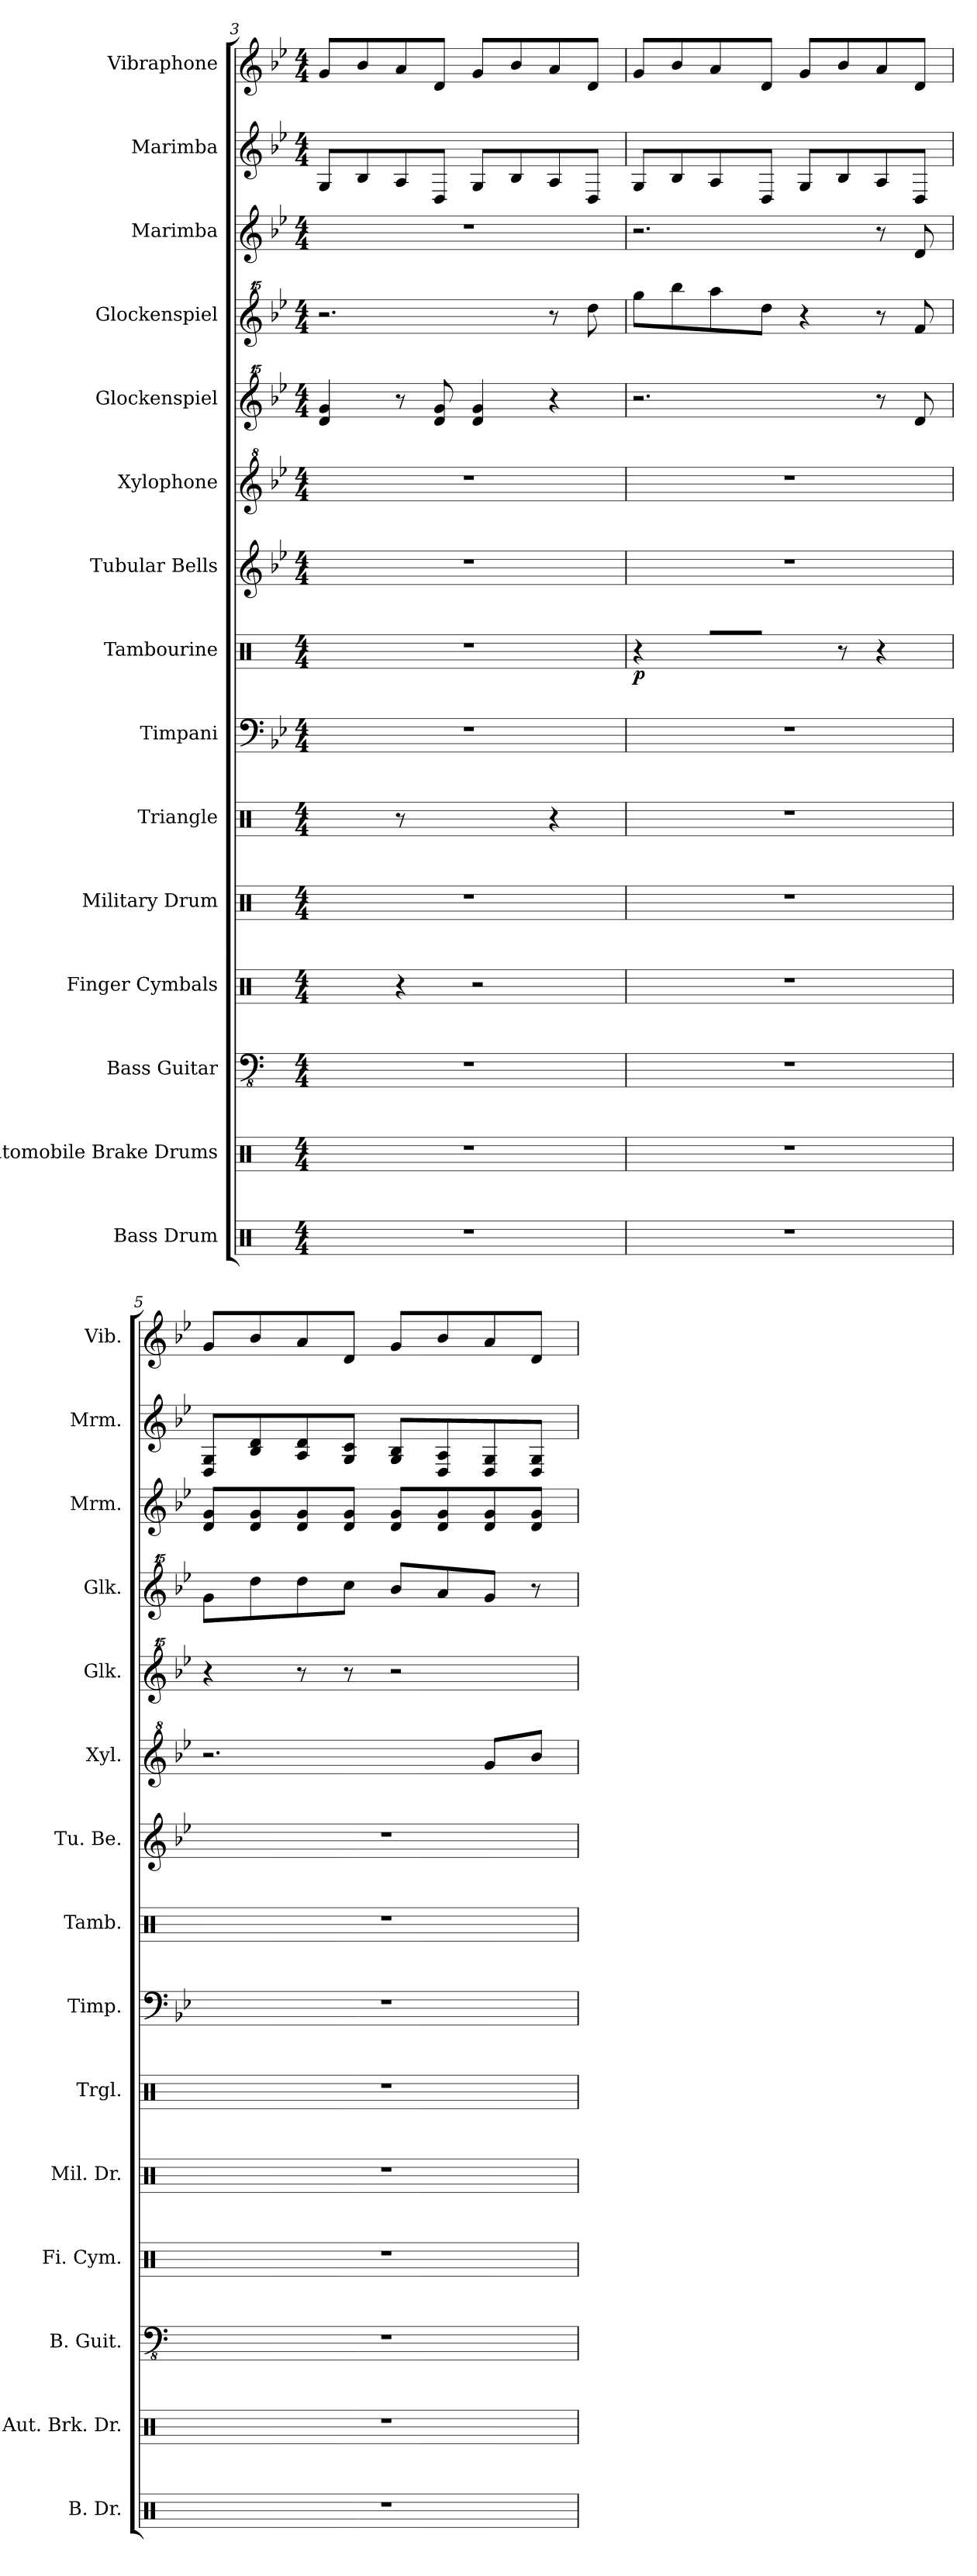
**kern	**kern	**kern	**kern	**kern	**kern	**kern	**kern	**dynam	**kern	**kern	**kern	**kern	**kern	**kern	**kern
*part15	*part14	*part13	*part12	*part11	*part10	*part9	*part8	*part8	*part7	*part6	*part5	*part4	*part3	*part2	*part1
*staff15	*staff14	*staff13	*staff12	*staff11	*staff10	*staff9	*staff8	*staff8	*staff7	*staff6	*staff5	*staff4	*staff3	*staff2	*staff1
*I"Bass Drum	*I"Automobile Brake Drums	*I"Bass Guitar	*I"Finger Cymbals	*I"Military Drum	*I"Triangle	*I"Timpani	*I"Tambourine	*	*I"Tubular Bells	*I"Xylophone	*I"Glockenspiel	*I"Glockenspiel	*I"Marimba	*I"Marimba	*I"Vibraphone
*I'B. Dr.	*I'Aut. Brk. Dr.	*I'B. Guit.	*I'Fi. Cym.	*I'Mil. Dr.	*I'Trgl.	*I'Timp.	*I'Tamb.	*	*I'Tu. Be.	*I'Xyl.	*I'Glk.	*I'Glk.	*I'Mrm.	*I'Mrm.	*I'Vib.
!!LO:PB:g=z
*clefX	*clefX	*clefFv4	*clefX	*clefX	*clefX	*clefF4	*clefX	*	*clefG2	*clefG^2	*clefG^^2	*clefG^^2	*clefG2	*clefG2	*clefG2
*k[]	*k[]	*k[]	*k[]	*k[]	*k[]	*k[b-e-]	*k[]	*	*k[b-e-]	*k[b-e-]	*k[b-e-]	*k[b-e-]	*k[b-e-]	*k[b-e-]	*k[b-e-]
*C:	*C:	*C:	*C:	*C:	*C:	*B-:	*C:	*	*B-:	*B-:	*B-:	*B-:	*B-:	*B-:	*B-:
*M4/4	*M4/4	*M4/4	*M4/4	*M4/4	*M4/4	*M4/4	*M4/4	*	*M4/4	*M4/4	*M4/4	*M4/4	*M4/4	*M4/4	*M4/4
=3	=3	=3	=3	=3	=3	=3	=3	=3	=3	=3	=3	=3	=3	=3	=3
1r	1r	1r	4R/	1r	4R\	1r	1r	.	1r	1r	4ddd/ 4ggg/	2.r	1r	8G/L	8g/L
.	.	.	.	.	.	.	.	.	.	.	.	.	.	8B-/	8b-/
.	.	.	4r	.	8r	.	.	.	.	.	8r	.	.	8A/	8a/
.	.	.	.	.	8R\	.	.	.	.	.	8ddd/ 8ggg/	.	.	8D/J	8d/J
.	.	.	2r	.	4R\	.	.	.	.	.	4ddd/ 4ggg/	.	.	8G/L	8g/L
.	.	.	.	.	.	.	.	.	.	.	.	.	.	8B-/	8b-/
.	.	.	.	.	4r	.	.	.	.	.	4r	8r	.	8A/	8a/
.	.	.	.	.	.	.	.	.	.	.	.	8dddd\	.	8D/J	8d/J
=4	=4	=4	=4	=4	=4	=4	=4	=4	=4	=4	=4	=4	=4	=4	=4
!	!	!	!	!	!	!	!	!LO:DY:b	!	!	!	!	!	!	!
1r	1r	1r	1r	1r	1r	1r	4r	p	1r	1r	2.r	8gggg\L	2.r	8G/L	8g/L
.	.	.	.	.	.	.	.	.	.	.	.	8bbbb-\	.	8B-/	8b-/
.	.	.	.	.	.	.	16R\LL	.	.	.	.	8aaaa\	.	8A/	8a/
.	.	.	.	.	.	.	16R\J	.	.	.	.	.	.	.	.
.	.	.	.	.	.	.	8R\J	.	.	.	.	8dddd\J	.	8D/J	8d/J
.	.	.	.	.	.	.	8R\	.	.	.	.	4r	.	8G/L	8g/L
.	.	.	.	.	.	.	8r	.	.	.	.	.	.	8B-/	8b-/
.	.	.	.	.	.	.	4r	.	.	.	8r	8r	8r	8A/	8a/
.	.	.	.	.	.	.	.	.	.	.	8ddd/	8fff/	8d/	8D/J	8d/J
=5	=5	=5	=5	=5	=5	=5	=5	=5	=5	=5	=5	=5	=5	=5	=5
1r	1r	1r	1r	1r	1r	1r	1r	.	1r	2.r	4r	8ggg\L	8d/ 8g/L	8D/ 8G/L	8g/L
.	.	.	.	.	.	.	.	.	.	.	.	8dddd\	8d/ 8g/	8B-/ 8d/	8b-/
.	.	.	.	.	.	.	.	.	.	.	8r	8dddd\	8d/ 8g/	8A/ 8d/	8a/
.	.	.	.	.	.	.	.	.	.	.	8r	8cccc\J	8d/ 8g/J	8G/ 8c/J	8d/J
.	.	.	.	.	.	.	.	.	.	.	2r	8bbb-/L	8d/ 8g/L	8G/ 8B-/L	8g/L
.	.	.	.	.	.	.	.	.	.	.	.	8aaa/	8d/ 8g/	8D/ 8A/	8b-/
.	.	.	.	.	.	.	.	.	.	8gg/L	.	8ggg/J	8d/ 8g/	8D/ 8G/	8a/
.	.	.	.	.	.	.	.	.	.	8bb-/J	.	8r	8d/ 8g/J	8D/ 8G/J	8d/J
=	=	=	=	=	=	=	=	=	=	=	=	=	=	=	=
*-	*-	*-	*-	*-	*-	*-	*-	*-	*-	*-	*-	*-	*-	*-	*-
